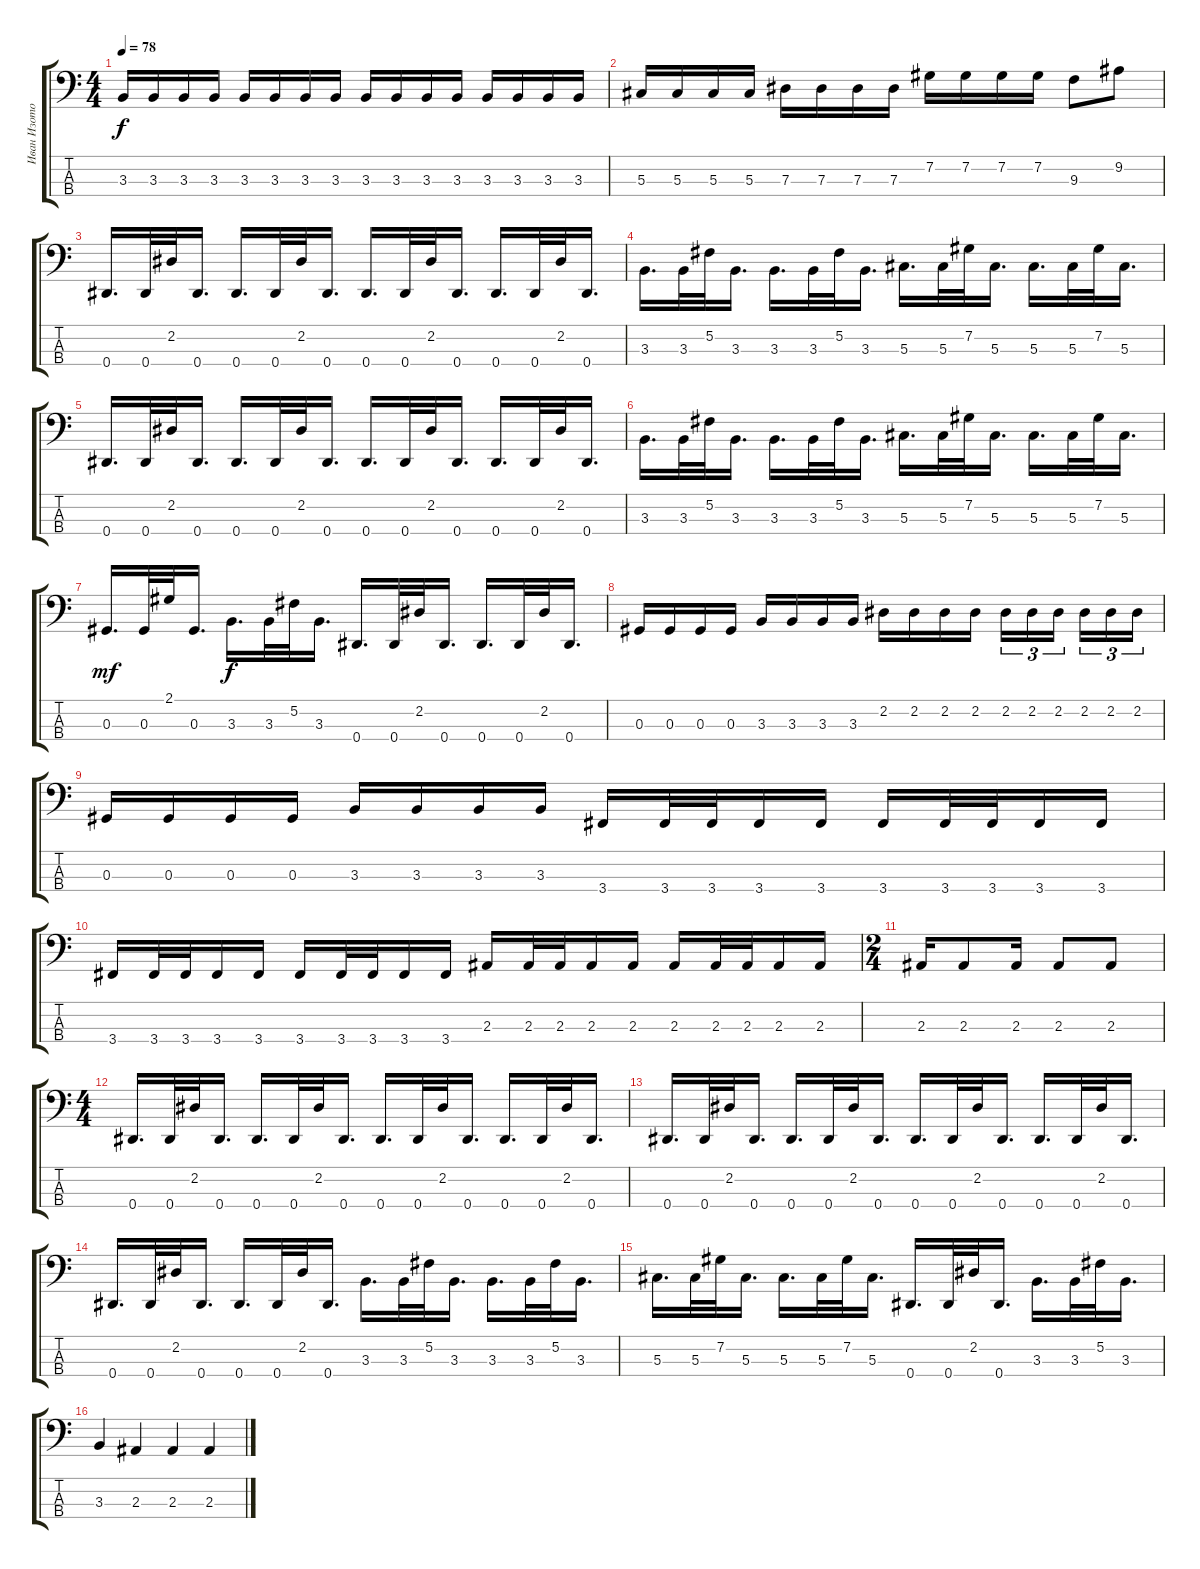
\track ("Иван Изотов" "Иван Изото") {instrument electricbasspick}
\staff {score tabs}
\tuning (Gb2 Db2 Ab1 Eb1) {hide}
\ts (4 4)
\tempo 78
\clef f4
\ks c
3.3.16{dy f} 3.3.16 3.3.16 3.3.16 3.3.16 3.3.16 3.3.16 3.3.16 3.3.16 3.3.16 3.3.16 3.3.16 3.3.16 3.3.16 3.3.16 3.3.16 |
5.3.16 5.3.16 5.3.16 5.3.16 7.3.16 7.3.16 7.3.16 7.3.16 7.2.16 7.2.16 7.2.16 7.2.16 9.3.8 9.2.8 |
0.4.16{d} 0.4.32 2.2.32 0.4.16{d} 0.4.16{d} 0.4.32 2.2.32 0.4.16{d} 0.4.16{d} 0.4.32 2.2.32 0.4.16{d} 0.4.16{d} 0.4.32 2.2.32 0.4.16{d} |
3.3.16{d} 3.3.32 5.2.32 3.3.16{d} 3.3.16{d} 3.3.32 5.2.32 3.3.16{d} 5.3.16{d} 5.3.32 7.2.32 5.3.16{d} 5.3.16{d} 5.3.32 7.2.32 5.3.16{d} |
0.4.16{d} 0.4.32 2.2.32 0.4.16{d} 0.4.16{d} 0.4.32 2.2.32 0.4.16{d} 0.4.16{d} 0.4.32 2.2.32 0.4.16{d} 0.4.16{d} 0.4.32 2.2.32 0.4.16{d} |
3.3.16{d} 3.3.32 5.2.32 3.3.16{d} 3.3.16{d} 3.3.32 5.2.32 3.3.16{d} 5.3.16{d} 5.3.32 7.2.32 5.3.16{d} 5.3.16{d} 5.3.32 7.2.32 5.3.16{d} |
0.3.16{d dy mf} 0.3.32 2.1.32 0.3.16{d} 3.3.16{d dy f} 3.3.32 5.2.32 3.3.16{d} 0.4.16{d} 0.4.32 2.2.32 0.4.16{d} 0.4.16{d} 0.4.32 2.2.32 0.4.16{d} |
0.3.16 0.3.16 0.3.16 0.3.16 3.3.16 3.3.16 3.3.16 3.3.16 2.2.16 2.2.16 2.2.16 2.2.16 2.2.16{tu (3 2)} 2.2.16{tu (3 2)} 2.2.16{tu (3 2) beam splitsecondary} 2.2.16{tu (3 2)} 2.2.16{tu (3 2)} 2.2.16{tu (3 2)} |
0.3.16 0.3.16 0.3.16 0.3.16 3.3.16 3.3.16 3.3.16 3.3.16 3.4.16 3.4.32 3.4.32 3.4.16 3.4.16 3.4.16 3.4.32 3.4.32 3.4.16 3.4.16 |
3.4.16 3.4.32 3.4.32 3.4.16 3.4.16 3.4.16 3.4.32 3.4.32 3.4.16 3.4.16 2.3.16 2.3.32 2.3.32 2.3.16 2.3.16 2.3.16 2.3.32 2.3.32 2.3.16 2.3.16 |
\ts (2 4)
2.3.16 2.3.8 2.3.16 2.3.8 2.3.8 |
\ts (4 4)
0.4.16{d} 0.4.32 2.2.32 0.4.16{d} 0.4.16{d} 0.4.32 2.2.32 0.4.16{d} 0.4.16{d} 0.4.32 2.2.32 0.4.16{d} 0.4.16{d} 0.4.32 2.2.32 0.4.16{d} |
0.4.16{d} 0.4.32 2.2.32 0.4.16{d} 0.4.16{d} 0.4.32 2.2.32 0.4.16{d} 0.4.16{d} 0.4.32 2.2.32 0.4.16{d} 0.4.16{d} 0.4.32 2.2.32 0.4.16{d} |
0.4.16{d} 0.4.32 2.2.32 0.4.16{d} 0.4.16{d} 0.4.32 2.2.32 0.4.16{d} 3.3.16{d} 3.3.32 5.2.32 3.3.16{d} 3.3.16{d} 3.3.32 5.2.32 3.3.16{d} |
5.3.16{d} 5.3.32 7.2.32 5.3.16{d} 5.3.16{d} 5.3.32 7.2.32 5.3.16{d} 0.4.16{d} 0.4.32 2.2.32 0.4.16{d} 3.3.16{d} 3.3.32 5.2.32 3.3.16{d} |
3.3.4 2.3.4 2.3.4 2.3.4
